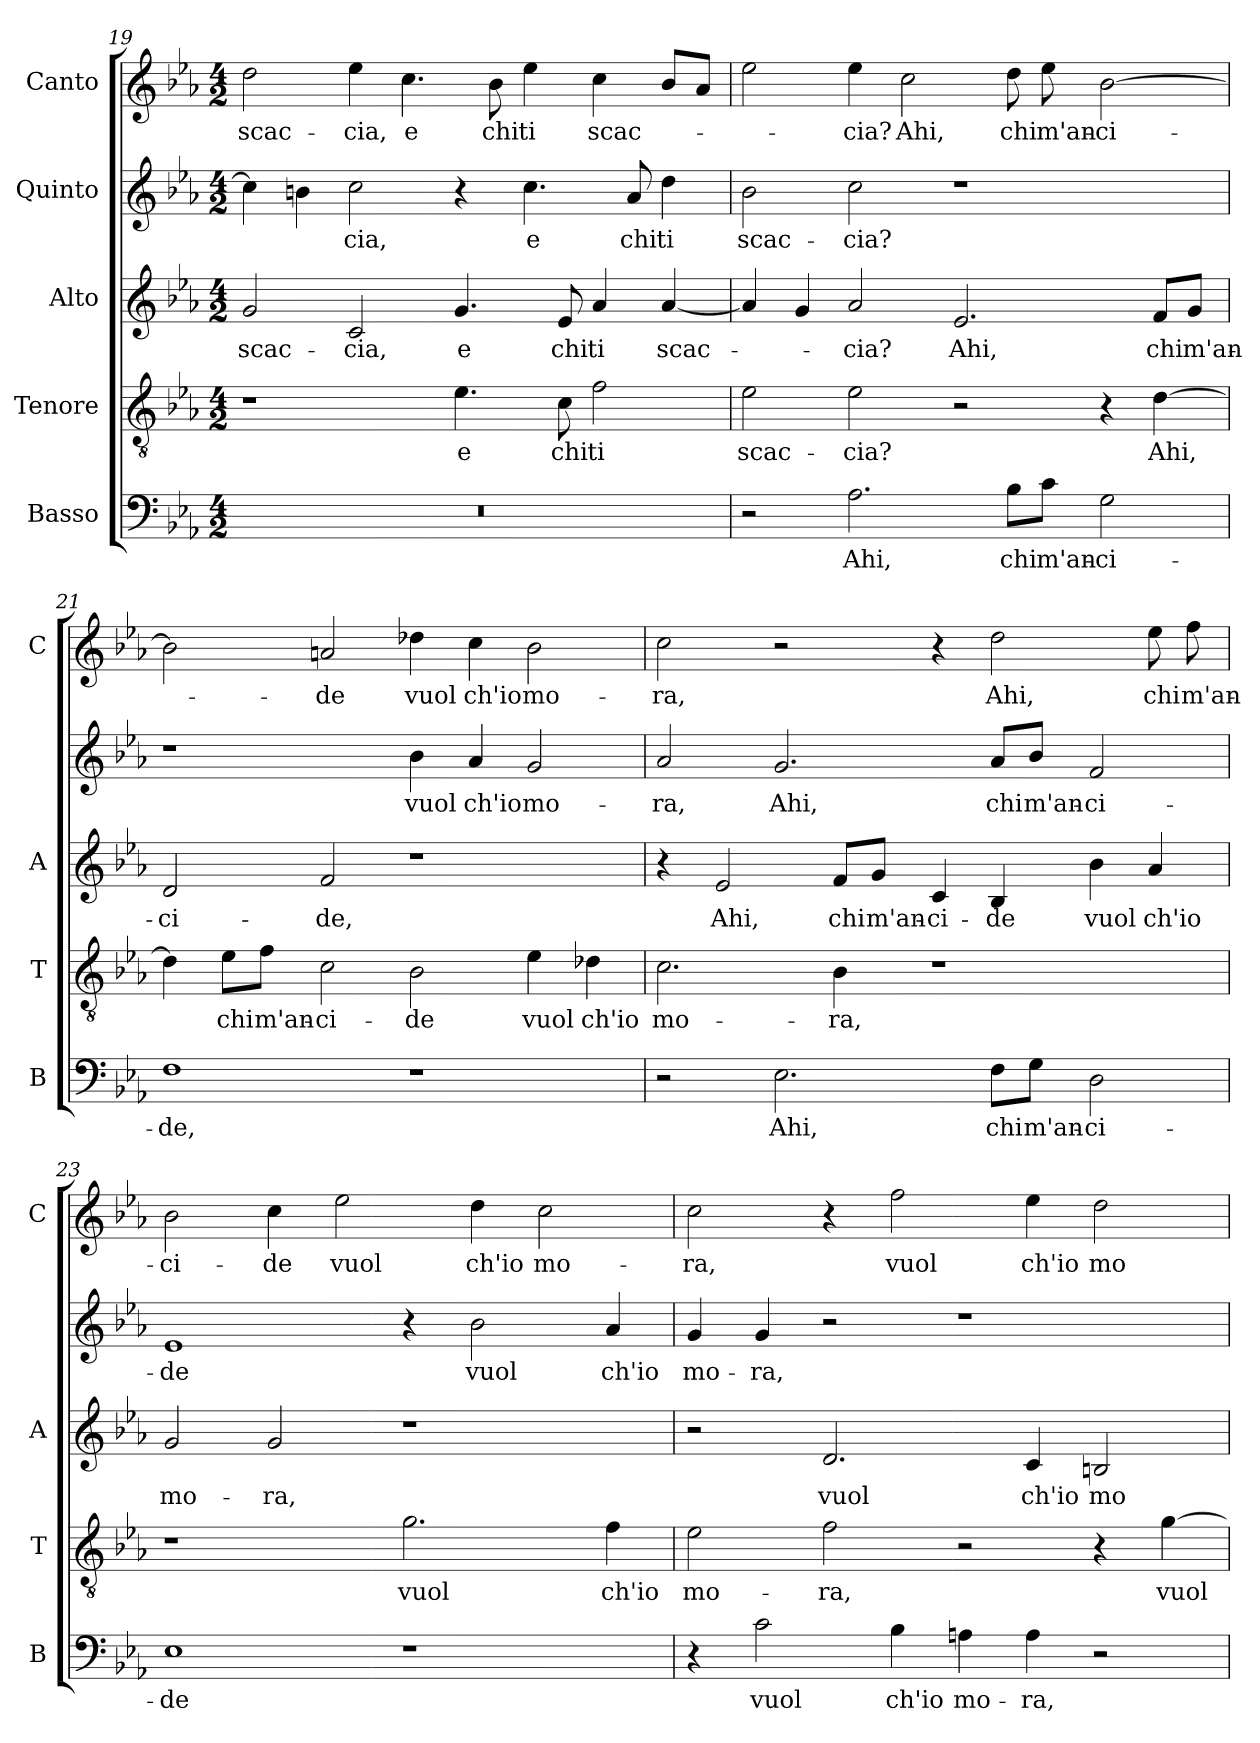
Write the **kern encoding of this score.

**kern	**text	**kern	**text	**kern	**text	**kern	**text	**kern	**text
*part5	*part5	*part4	*part4	*part3	*part3	*part2	*part2	*part1	*part1
*staff5	*staff5	*staff4	*staff4	*staff3	*staff3	*staff2	*staff2	*staff1	*staff1
*I"Basso	*	*I"Tenore	*	*I"Alto	*	*I"Quinto	*	*I"Canto	*
*I'B	*	*I'T	*	*I'A	*	*	*	*I'C	*
!!LO:LB:g=z
*clefF4	*	*clefGv2	*	*clefG2	*	*clefG2	*	*clefG2	*
*k[b-e-a-]	*	*k[b-e-a-]	*	*k[b-e-a-]	*	*k[b-e-a-]	*	*k[b-e-a-]	*
*E-:	*	*E-:	*	*E-:	*	*E-:	*	*E-:	*
*M4/2	*	*M4/2	*	*M4/2	*	*M4/2	*	*M4/2	*
=19	=19	=19	=19	=19	=19	=19	=19	=19	=19
!	!	!	!	!	!LO:LY:b	!	!	!	!LO:LY:b
0r	.	1r	.	2g/	scac-	4cc\]	.	2dd\	scac-
.	.	.	.	.	.	4bn\	.	.	.
!	!	!	!	!	!LO:LY:b	!	!LO:LY:b	!	!LO:LY:b
.	.	.	.	2c/	-cia,	2cc\	-cia,	4ee-\	-cia,
!	!	!	!	!	!	!	!	!	!LO:LY:b
.	.	.	.	.	.	.	.	4.cc\	e
!	!	!	!LO:LY:b	!	!LO:LY:b	!	!	!	!
.	.	4.e-\	e	4.g/	e	4r	.	.	.
!	!	!	!	!	!	!	!	!	!LO:LY:b
.	.	.	.	.	.	.	.	8b-\	chi
!	!	!	!	!	!	!	!LO:LY:b	!	!LO:LY:b
.	.	.	.	.	.	4.cc\	e	4ee-\	ti
!	!	!	!LO:LY:b	!	!LO:LY:b	!	!	!	!
.	.	8c\	chi	8e-/	chi	.	.	.	.
!	!	!	!LO:LY:b	!	!LO:LY:b	!	!	!	!LO:LY:b
.	.	2f\	ti	4a-/	ti	.	.	4cc\	scac-
!	!	!	!	!	!	!	!LO:LY:b	!	!
.	.	.	.	.	.	8a-/	chi	.	.
!	!	!	!	!	!LO:LY:b	!	!LO:LY:b	!	!
.	.	.	.	[4a-/	scac-	4dd\	ti	8b-/L	.
.	.	.	.	.	.	.	.	8a-/J	.
=20	=20	=20	=20	=20	=20	=20	=20	=20	=20
!	!	!	!LO:LY:b	!	!	!	!LO:LY:b	!	!
2r	.	2e-\	scac-	4a-/]	.	2b-\	scac-	2ee-\	.
.	.	.	.	4g/	.	.	.	.	.
!	!LO:LY:b	!	!LO:LY:b	!	!LO:LY:b	!	!LO:LY:b	!	!LO:LY:b
2.A-\	Ahi,	2e-\	-cia?	2a-/	-cia?	2cc\	-cia?	4ee-\	-cia?
!	!	!	!	!	!	!	!	!	!LO:LY:b
.	.	.	.	.	.	.	.	2cc\	Ahi,
!	!	!	!	!	!LO:LY:b	!	!	!	!
.	.	2r	.	2.e-/	Ahi,	1r	.	.	.
!	!LO:LY:b	!	!	!	!	!	!	!	!LO:LY:b
8B-\L	chi	.	.	.	.	.	.	8dd\	chi
!	!LO:LY:b	!	!	!	!	!	!	!	!LO:LY:b
8c\J	m'an-	.	.	.	.	.	.	8ee-\	m'an-
!	!LO:LY:b	!	!	!	!	!	!	!	!LO:LY:b
2G\	-ci-	4r	.	.	.	.	.	[2b-\	-ci-
!	!	!	!LO:LY:b	!	!LO:LY:b	!	!	!	!
.	.	[4d\	Ahi,	8f/L	chi	.	.	.	.
!	!	!	!	!	!LO:LY:b	!	!	!	!
.	.	.	.	8g/J	m'an-	.	.	.	.
=21	=21	=21	=21	=21	=21	=21	=21	=21	=21
!	!LO:LY:b	!	!	!	!LO:LY:b	!	!	!	!
1F	-de,	4d\]	.	2d/	-ci-	1r	.	2b-\]	.
!	!	!	!LO:LY:b	!	!	!	!	!	!
.	.	8e-\L	chi	.	.	.	.	.	.
!	!	!	!LO:LY:b	!	!	!	!	!	!
.	.	8f\J	m'an-	.	.	.	.	.	.
!	!	!	!LO:LY:b	!	!LO:LY:b	!	!	!	!LO:LY:b
.	.	2c\	-ci-	2f/	-de,	.	.	2an/	-de
!	!	!	!LO:LY:b	!	!	!	!LO:LY:b	!	!LO:LY:b
1r	.	2B-\	-de	1r	.	4b-\	vuol	4dd-X\	vuol
!	!	!	!	!	!	!	!LO:LY:b	!	!LO:LY:b
.	.	.	.	.	.	4a-/	ch'io	4cc\	ch'io
!	!	!	!LO:LY:b	!	!	!	!LO:LY:b	!	!LO:LY:b
.	.	4e-\	vuol	.	.	2g/	mo-	2b-\	mo-
!	!	!	!LO:LY:b	!	!	!	!	!	!
.	.	4d-X\	ch'io	.	.	.	.	.	.
!!LO:LB:g=z
=22	=22	=22	=22	=22	=22	=22	=22	=22	=22
!	!	!	!LO:LY:b	!	!	!	!LO:LY:b	!	!LO:LY:b
2r	.	2.c\	mo-	4r	.	2a-/	-ra,	2cc\	-ra,
!	!	!	!	!	!LO:LY:b	!	!	!	!
.	.	.	.	2e-/	Ahi,	.	.	.	.
!	!LO:LY:b	!	!	!	!	!	!LO:LY:b	!	!
2.E-\	Ahi,	.	.	.	.	2.g/	Ahi,	2r	.
!	!	!	!LO:LY:b	!	!LO:LY:b	!	!	!	!
.	.	4B-\	-ra,	8f/L	chi	.	.	.	.
!	!	!	!	!	!LO:LY:b	!	!	!	!
.	.	.	.	8g/J	m'an-	.	.	.	.
!	!	!	!	!	!LO:LY:b	!	!	!	!
.	.	1r	.	4c/	-ci-	.	.	4r	.
!	!LO:LY:b	!	!	!	!LO:LY:b	!	!LO:LY:b	!	!LO:LY:b
8F\L	chi	.	.	4B-/	-de	8a-/L	chi	2dd\	Ahi,
!	!LO:LY:b	!	!	!	!	!	!LO:LY:b	!	!
8G\J	m'an-	.	.	.	.	8b-/J	m'an-	.	.
!	!LO:LY:b	!	!	!	!LO:LY:b	!	!LO:LY:b	!	!
2D\	-ci-	.	.	4b-\	vuol	2f/	-ci-	.	.
!	!	!	!	!	!LO:LY:b	!	!	!	!LO:LY:b
.	.	.	.	4a-/	ch'io	.	.	8ee-\	chi
!	!	!	!	!	!	!	!	!	!LO:LY:b
.	.	.	.	.	.	.	.	8ff\	m'an-
=23	=23	=23	=23	=23	=23	=23	=23	=23	=23
!	!LO:LY:b	!	!	!	!LO:LY:b	!	!LO:LY:b	!	!LO:LY:b
1E-	-de	1r	.	2g/	mo-	1e-	-de	2b-\	-ci-
!	!	!	!	!	!LO:LY:b	!	!	!	!LO:LY:b
.	.	.	.	2g/	-ra,	.	.	4cc\	-de
!	!	!	!	!	!	!	!	!	!LO:LY:b
.	.	.	.	.	.	.	.	2ee-\	vuol
!	!	!	!LO:LY:b	!	!	!	!	!	!
1r	.	2.g\	vuol	1r	.	4r	.	.	.
!	!	!	!	!	!	!	!LO:LY:b	!	!LO:LY:b
.	.	.	.	.	.	2b-\	vuol	4dd\	ch'io
!	!	!	!	!	!	!	!	!	!LO:LY:b
.	.	.	.	.	.	.	.	2cc\	mo-
!	!	!	!LO:LY:b	!	!	!	!LO:LY:b	!	!
.	.	4f\	ch'io	.	.	4a-/	ch'io	.	.
=24	=24	=24	=24	=24	=24	=24	=24	=24	=24
!	!	!	!LO:LY:b	!	!	!	!LO:LY:b	!	!LO:LY:b
4r	.	2e-\	mo-	2r	.	4g/	mo-	2cc\	-ra,
!	!LO:LY:b	!	!	!	!	!	!LO:LY:b	!	!
2c\	vuol	.	.	.	.	4g/	-ra,	.	.
!	!	!	!LO:LY:b	!	!LO:LY:b	!	!	!	!
.	.	2f\	-ra,	2.d/	vuol	2r	.	4r	.
!	!LO:LY:b	!	!	!	!	!	!	!	!LO:LY:b
4B-\	ch'io	.	.	.	.	.	.	2ff\	vuol
!	!LO:LY:b	!	!	!	!	!	!	!	!
4An\	mo-	2r	.	.	.	1r	.	.	.
!	!LO:LY:b	!	!	!	!LO:LY:b	!	!	!	!LO:LY:b
4A\	-ra,	.	.	4c/	ch'io	.	.	4ee-\	ch'io
!	!	!	!	!	!LO:LY:b	!	!	!	!LO:LY:b
2r	.	4r	.	2Bn/	mo-	.	.	2dd\	mo-
!	!	!	!LO:LY:b	!	!	!	!	!	!
.	.	[4g\	vuol	.	.	.	.	.	.
=	=	=	=	=	=	=	=	=	=
*-	*-	*-	*-	*-	*-	*-	*-	*-	*-
